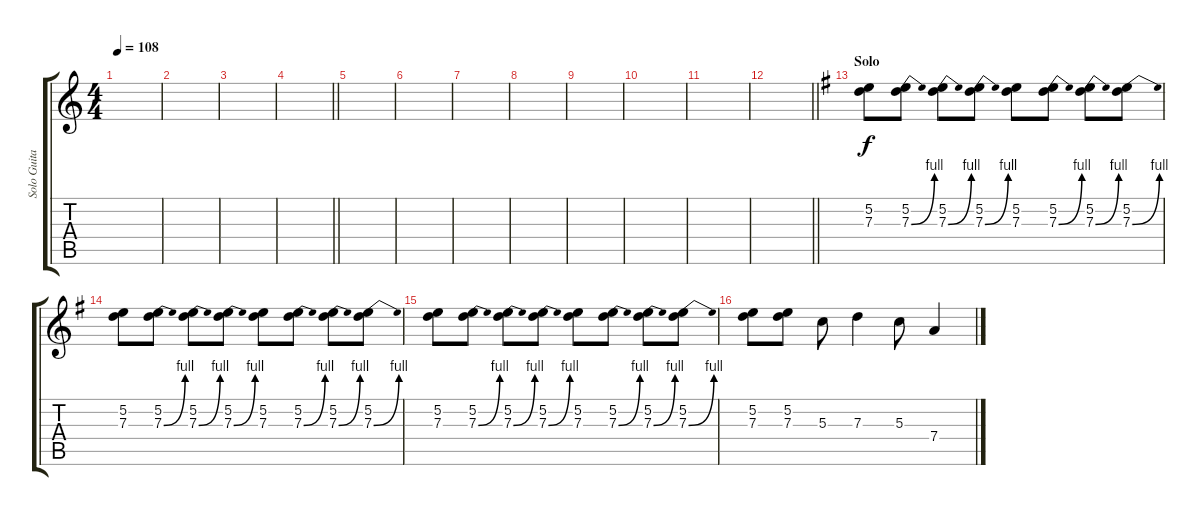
\track ("Solo Guitar" "Solo Guita") {instrument overdrivenguitar}
\staff {score tabs}
\tuning (E4 B3 G3 D3 A2 E2) {hide}
\ts (4 4)
\tempo 108
\clef g2
\ks c
|
|
|
\barLineRight lightlight
|
|
|
|
|
|
|
|
\barLineRight lightlight
|
\section ("" "Solo")
\ks g
(5.2 7.3).8 (5.2 7.3{be (bend 0 0 60 4)}).8 (5.2 7.3{be (bend 0 0 60 4)}).8 (5.2 7.3{be (bend 0 0 60 4)}).8 (5.2 7.3).8 (5.2 7.3{be (bend 0 0 60 4)}).8 (5.2 7.3{be (bend 0 0 60 4)}).8 (5.2 7.3{be (bend 0 0 60 4)}).8 |
(5.2 7.3).8 (5.2 7.3{be (bend 0 0 60 4)}).8 (5.2 7.3{be (bend 0 0 60 4)}).8 (5.2 7.3{be (bend 0 0 60 4)}).8 (5.2 7.3).8 (5.2 7.3{be (bend 0 0 60 4)}).8 (5.2 7.3{be (bend 0 0 60 4)}).8 (5.2 7.3{be (bend 0 0 60 4)}).8 |
(5.2 7.3).8 (5.2 7.3{be (bend 0 0 60 4)}).8 (5.2 7.3{be (bend 0 0 60 4)}).8 (5.2 7.3{be (bend 0 0 60 4)}).8 (5.2 7.3).8 (5.2 7.3{be (bend 0 0 60 4)}).8 (5.2 7.3{be (bend 0 0 60 4)}).8 (5.2 7.3{be (bend 0 0 60 4)}).8 |
(5.2 7.3).8 (5.2 7.3).8 5.3.8 7.3.4 5.3.8 7.4.4
